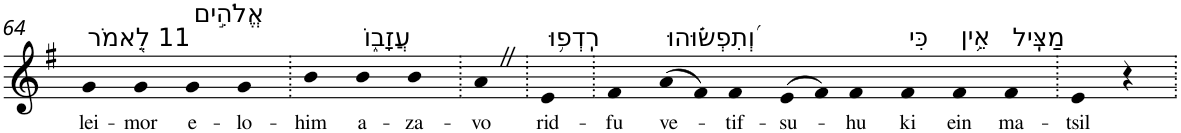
**kern	**text
*part1	*part1
*staff1	*staff1
*I"Piano	*
*I'Pno	*
!!LO:PB:g=z
*clefG2	*
*k[f#]	*
*G:	*
=64	=64
!LO:TX:a:t=11 לֵ֭אמֹר	!
!	!LO:LY:b
4g	lei-
!	!LO:LY:b
4g	-mor
!LO:TX:a:t=אֱלֹהִ֣ים	!
!	!LO:LY:b
4g	e-
!	!LO:LY:b
4g	-lo-
=65.	=65.
!	!LO:LY:b
4b	-him
!LO:TX:a:t=עֲזָב֑וֹ	!
!	!LO:LY:b
4b	a-
!	!LO:LY:b
4b	-za-
=66.	=66.
!	!LO:LY:b
4aZ	-vo
=67.	=67.
!LO:TX:a:t=רִֽדְפ֥וּ	!
!	!LO:LY:b
4e	rid-
=68.	=68.
!	!LO:LY:b
4f#	-fu
!LO:TX:a:t=וְ֝תִפְשׂ֗וּהוּ	!
!	!LO:LY:b
(>8a	ve-
8f#)	.
!	!LO:LY:b
4f#	-tif-
!	!LO:LY:b
(>8e	-su-
8f#)	.
!	!LO:LY:b
4f#	-hu
!LO:TX:a:t=כִּי	!
!	!LO:LY:b
4f#	ki
!LO:TX:a:t=אֵ֥ין	!
!	!LO:LY:b
4f#	ein
!LO:TX:a:t=מַצִּֽיל	!
!	!LO:LY:b
4f#	ma-
=69.	=69.
!	!LO:LY:b
4e	-tsil
4r	.
=.	=.
*-	*-
